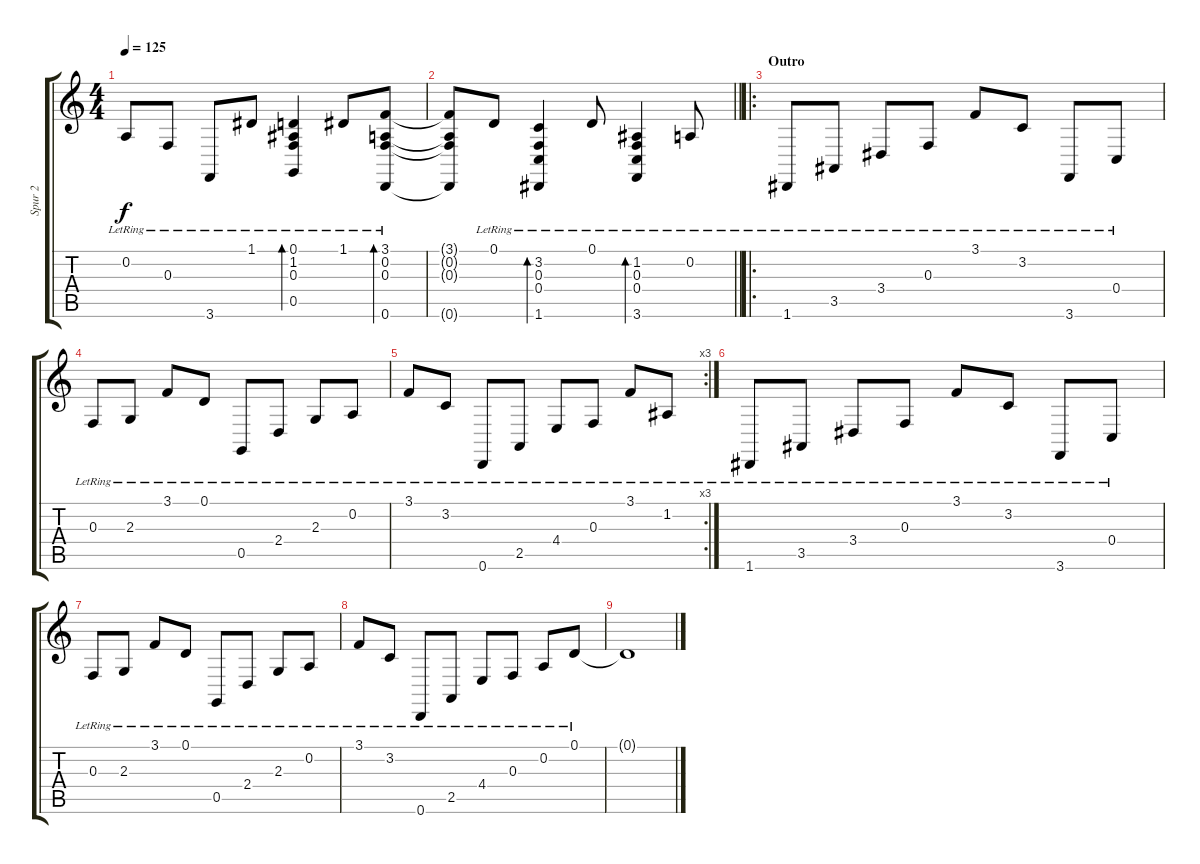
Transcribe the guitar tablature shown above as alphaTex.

\track ("Spur 2" "Spur 2") {instrument brightacousticpiano}
\staff {score tabs}
\tuning (D4 A3 F3 C3 G2 D2) {hide}
\ts (4 4)
\tempo 125
\clef g2
\ks c
0.2{lr}.8{dy f} 0.3{lr}.8 3.6{lr}.8 1.1{lr}.8 (0.1{lr} 1.2{lr} 0.3{lr} 0.5{lr}).4{bd 60} 1.1{lr}.8 (3.1{lr} 0.2{lr} 0.3{lr} 0.6{lr}).8{bd 60} |
\barLineRight lightlight
(3.1{t} 0.2{t} 0.3{t} 0.6{t}).8 0.1{lr}.8 (3.2{lr} 0.3{lr} 0.4{lr} 1.6{lr}).4{bd 60} 0.1{lr}.8 (1.2{lr} 0.3{lr} 0.4{lr} 3.6{lr}).4{bd 60} 0.2{lr}.8 |
\ro
\section ("" "Outro")
1.6{lr}.8 3.5{lr}.8 3.4{lr}.8 0.3{lr}.8 3.1{lr}.8 3.2{lr}.8 3.6{lr}.8 0.4{lr}.8 |
0.3{lr}.8 2.3{lr}.8 3.1{lr}.8 0.1{lr}.8 0.5{lr}.8 2.4{lr}.8 2.3{lr}.8 0.2{lr}.8 |
\rc 3
3.1{lr}.8 3.2{lr}.8 0.6{lr}.8 2.5{lr}.8 4.4{lr}.8 0.3{lr}.8 3.1{lr}.8 1.2{lr}.8 |
1.6{lr}.8 3.5{lr}.8 3.4{lr}.8 0.3{lr}.8 3.1{lr}.8 3.2{lr}.8 3.6{lr}.8 0.4{lr}.8 |
0.3{lr}.8 2.3{lr}.8 3.1{lr}.8 0.1{lr}.8 0.5{lr}.8 2.4{lr}.8 2.3{lr}.8 0.2{lr}.8 |
3.1{lr}.8 3.2{lr}.8 0.6{lr}.8 2.5{lr}.8 4.4{lr}.8 0.3{lr}.8 0.2{lr}.8 0.1{lr}.8 |
0.1{t}.1
